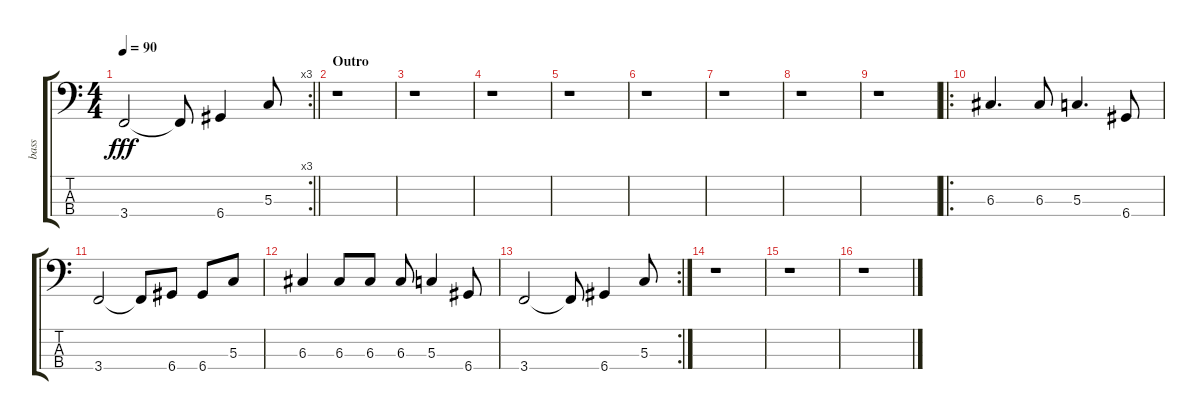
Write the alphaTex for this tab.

\track ("bass" "bass") {instrument electricbassfinger}
\staff {score tabs}
\tuning (F2 C2 G1 D1) {hide}
\rc 3
\ts (4 4)
\tempo 90
\clef f4
\barLineRight lightlight
\ks c
3.4.2{dy fff} 3.4{t}.8 6.4.4 5.3.8 |
\section ("" "Outro")
r.1 |
r.1 |
r.1 |
r.1 |
r.1 |
r.1 |
r.1 |
r.1 |
\ro
6.3.4{d} 6.3.8 5.3.4{d} 6.4.8 |
3.4.2 3.4{t}.8 6.4.8 6.4.8 5.3.8 |
6.3.4 6.3.8 6.3.8 6.3.8 5.3.4 6.4.8 |
\rc 2
3.4.2 3.4{t}.8 6.4.4 5.3.8 |
r.1 |
r.1 |
r.1
